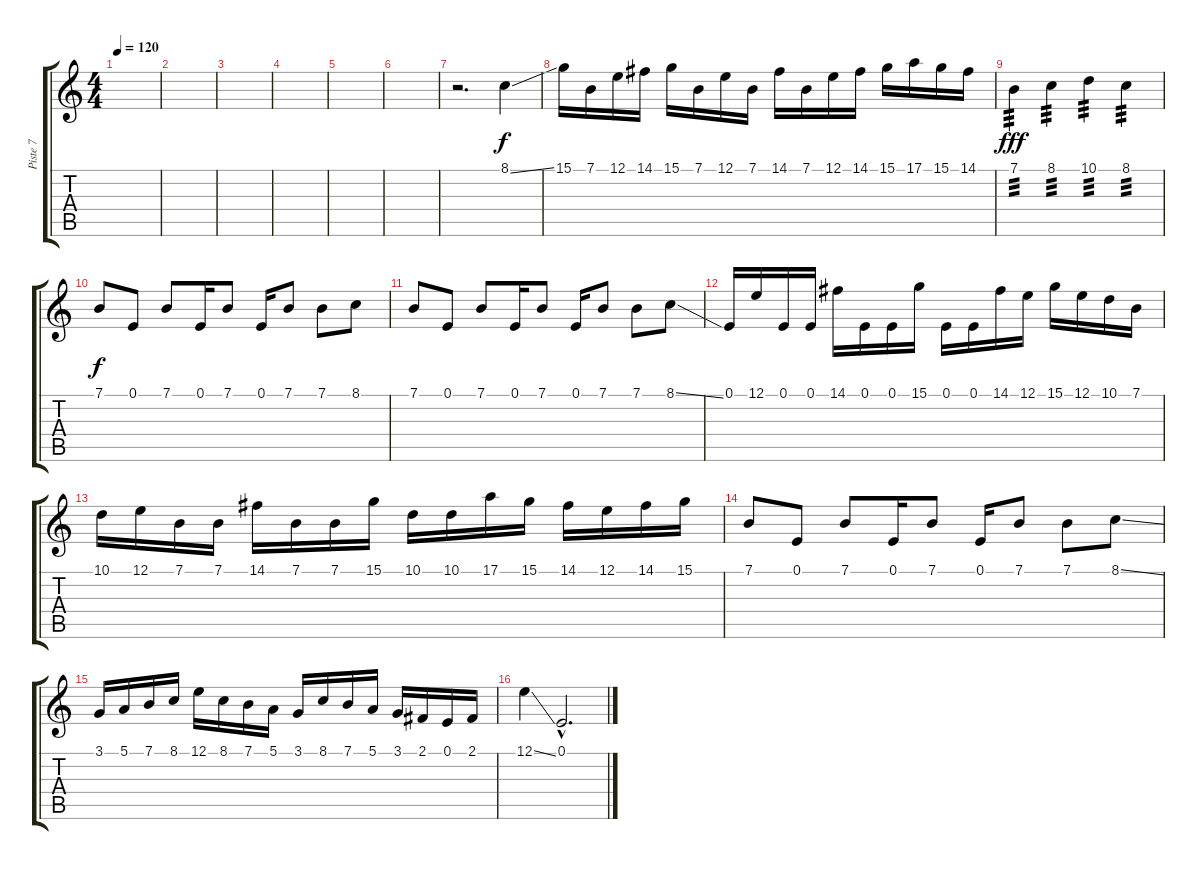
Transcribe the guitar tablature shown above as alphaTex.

\track ("Piste 7" "Piste 7") {instrument lead2sawtooth}
\staff {score tabs}
\tuning (E4 B3 G3 D3 A2 E2) {hide}
\ts (4 4)
\tempo 120
\clef g2
\ks c
|
|
|
|
|
|
r.2{d} 8.1{ss}.4 |
15.1.16 7.1.16 12.1.16 14.1.16 15.1.16 7.1.16 12.1.16 7.1.16 14.1.16 7.1.16 12.1.16 14.1.16 15.1.16 17.1.16 15.1.16 14.1.16 |
7.1.4{tp 3 dy fff} 8.1.4{tp 3} 10.1.4{tp 3} 8.1.4{tp 3} |
7.1.8{dy f instrument lead5charang} 0.1.8 7.1.8 0.1.16 7.1.8 0.1.16 7.1.8 7.1.8 8.1.8 |
7.1.8 0.1.8 7.1.8 0.1.16 7.1.8 0.1.16 7.1.8 7.1.8 8.1{ss}.8 |
0.1.16{instrument lead2sawtooth} 12.1.16 0.1.16 0.1.16 14.1.16 0.1.16 0.1.16 15.1.16 0.1.16 0.1.16 14.1.16 12.1.16 15.1.16 12.1.16 10.1.16 7.1.16 |
10.1.16{instrument lead2sawtooth} 12.1.16 7.1.16 7.1.16 14.1.16 7.1.16 7.1.16 15.1.16 10.1.16 10.1.16 17.1.16 15.1.16 14.1.16 12.1.16 14.1.16 15.1.16 |
7.1.8{instrument lead5charang} 0.1.8 7.1.8 0.1.16 7.1.8 0.1.16 7.1.8 7.1.8 8.1{ss}.8 |
3.1.16{instrument lead2sawtooth} 5.1.16 7.1.16 8.1.16 12.1.16 8.1.16 7.1.16 5.1.16 3.1.16 8.1.16 7.1.16 5.1.16 3.1.16 2.1.16 0.1.16 2.1.16 |
12.1{ss}.4 0.1{hac}.2{d}
